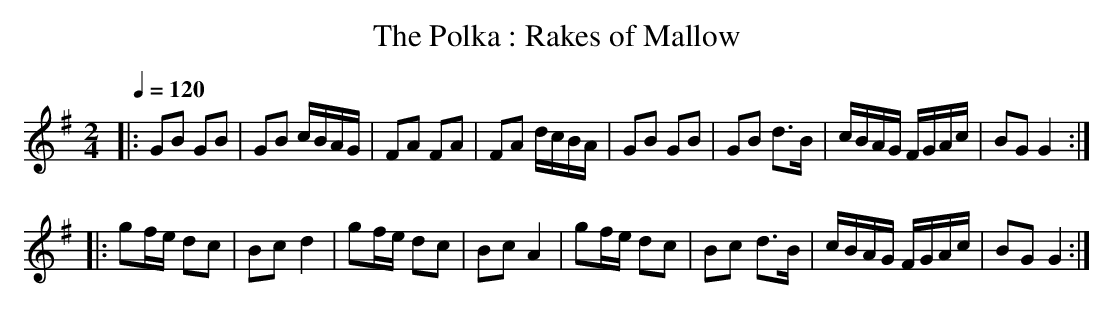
X:1
T:Polka : Rakes of Mallow, The
M:2/4
L:1/8
Q:1/4=120
K:G
|:GB GB|GB c/B/A/G/|FA FA|FA d/c/B/A/|GB GB|GB d>B|c/B/A/G/ F/G/A/c/|BG G2:|
|:gf/e/ dc|Bc d2|gf/e/ dc|Bc A2|gf/e/ dc|Bc d>B|c/B/A/G/ F/G/A/c/|BG G2:|
